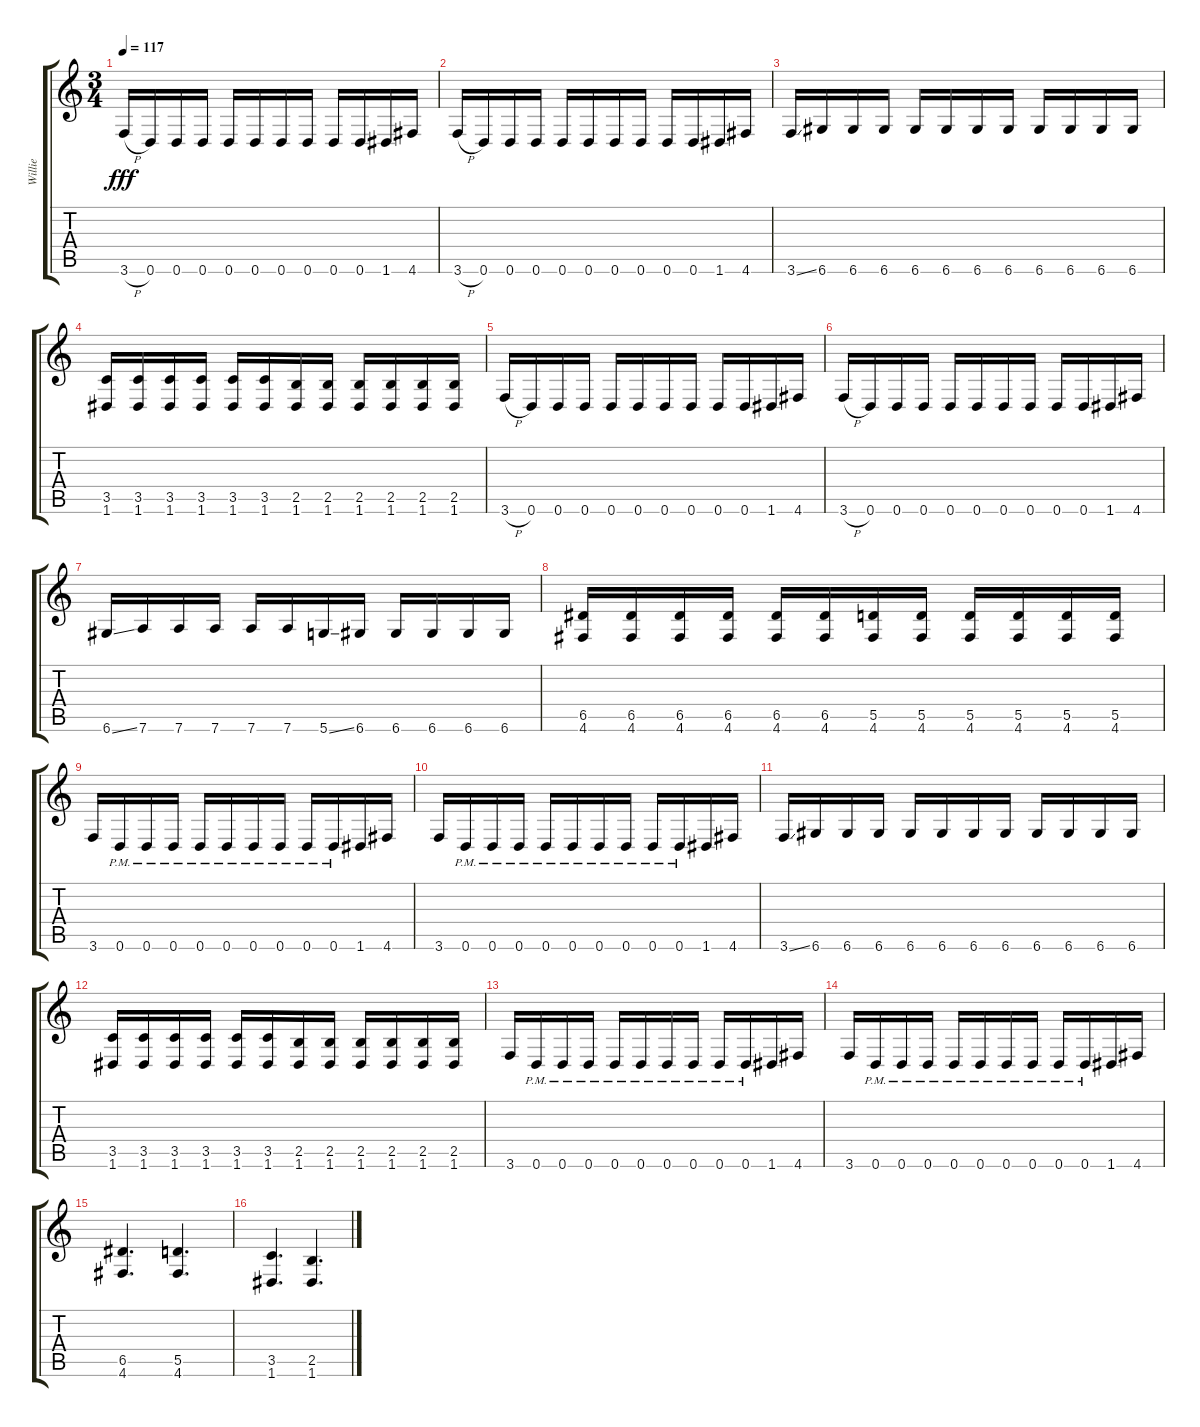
\track ("Willie" "Willie") {instrument distortionguitar}
\staff {score tabs}
\tuning (E4 B3 G3 D3 A2 D2) {hide}
\ts (3 4)
\tempo 117
\clef g2
\ks c
3.6{h}.16{dy fff} 0.6.16 0.6.16 0.6.16 0.6.16 0.6.16 0.6.16 0.6.16 0.6.16 0.6.16 1.6.16 4.6.16 |
3.6{h}.16 0.6.16 0.6.16 0.6.16 0.6.16 0.6.16 0.6.16 0.6.16 0.6.16 0.6.16 1.6.16 4.6.16 |
3.6{ss}.16 6.6.16 6.6.16 6.6.16 6.6.16 6.6.16 6.6.16 6.6.16 6.6.16 6.6.16 6.6.16 6.6.16 |
(3.5 1.6).16 (3.5 1.6).16 (3.5 1.6).16 (3.5 1.6).16 (3.5 1.6).16 (3.5 1.6).16 (2.5 1.6).16 (2.5 1.6).16 (2.5 1.6).16 (2.5 1.6).16 (2.5 1.6).16 (2.5 1.6).16 |
3.6{h}.16 0.6.16 0.6.16 0.6.16 0.6.16 0.6.16 0.6.16 0.6.16 0.6.16 0.6.16 1.6.16 4.6.16 |
3.6{h}.16 0.6.16 0.6.16 0.6.16 0.6.16 0.6.16 0.6.16 0.6.16 0.6.16 0.6.16 1.6.16 4.6.16 |
6.6{ss}.16 7.6.16 7.6.16 7.6.16 7.6.16 7.6.16 5.6{ss}.16 6.6.16 6.6.16 6.6.16 6.6.16 6.6.16 |
(6.5 4.6).16 (6.5 4.6).16 (6.5 4.6).16 (6.5 4.6).16 (6.5 4.6).16 (6.5 4.6).16 (5.5 4.6).16 (5.5 4.6).16 (5.5 4.6).16 (5.5 4.6).16 (5.5 4.6).16 (5.5 4.6).16 |
3.6.16 0.6{pm}.16 0.6{pm}.16 0.6{pm}.16 0.6{pm}.16 0.6{pm}.16 0.6{pm}.16 0.6{pm}.16 0.6{pm}.16 0.6{pm}.16 1.6.16 4.6.16 |
3.6.16 0.6{pm}.16 0.6{pm}.16 0.6{pm}.16 0.6{pm}.16 0.6{pm}.16 0.6{pm}.16 0.6{pm}.16 0.6{pm}.16 0.6{pm}.16 1.6.16 4.6.16 |
3.6{ss}.16 6.6.16 6.6.16 6.6.16 6.6.16 6.6.16 6.6.16 6.6.16 6.6.16 6.6.16 6.6.16 6.6.16 |
(3.5 1.6).16 (3.5 1.6).16 (3.5 1.6).16 (3.5 1.6).16 (3.5 1.6).16 (3.5 1.6).16 (2.5 1.6).16 (2.5 1.6).16 (2.5 1.6).16 (2.5 1.6).16 (2.5 1.6).16 (2.5 1.6).16 |
3.6.16 0.6{pm}.16 0.6{pm}.16 0.6{pm}.16 0.6{pm}.16 0.6{pm}.16 0.6{pm}.16 0.6{pm}.16 0.6{pm}.16 0.6{pm}.16 1.6.16 4.6.16 |
3.6.16 0.6{pm}.16 0.6{pm}.16 0.6{pm}.16 0.6{pm}.16 0.6{pm}.16 0.6{pm}.16 0.6{pm}.16 0.6{pm}.16 0.6{pm}.16 1.6.16 4.6.16 |
(6.5 4.6).4{d} (5.5 4.6).4{d} |
(3.5 1.6).4{d} (2.5 1.6).4{d}
